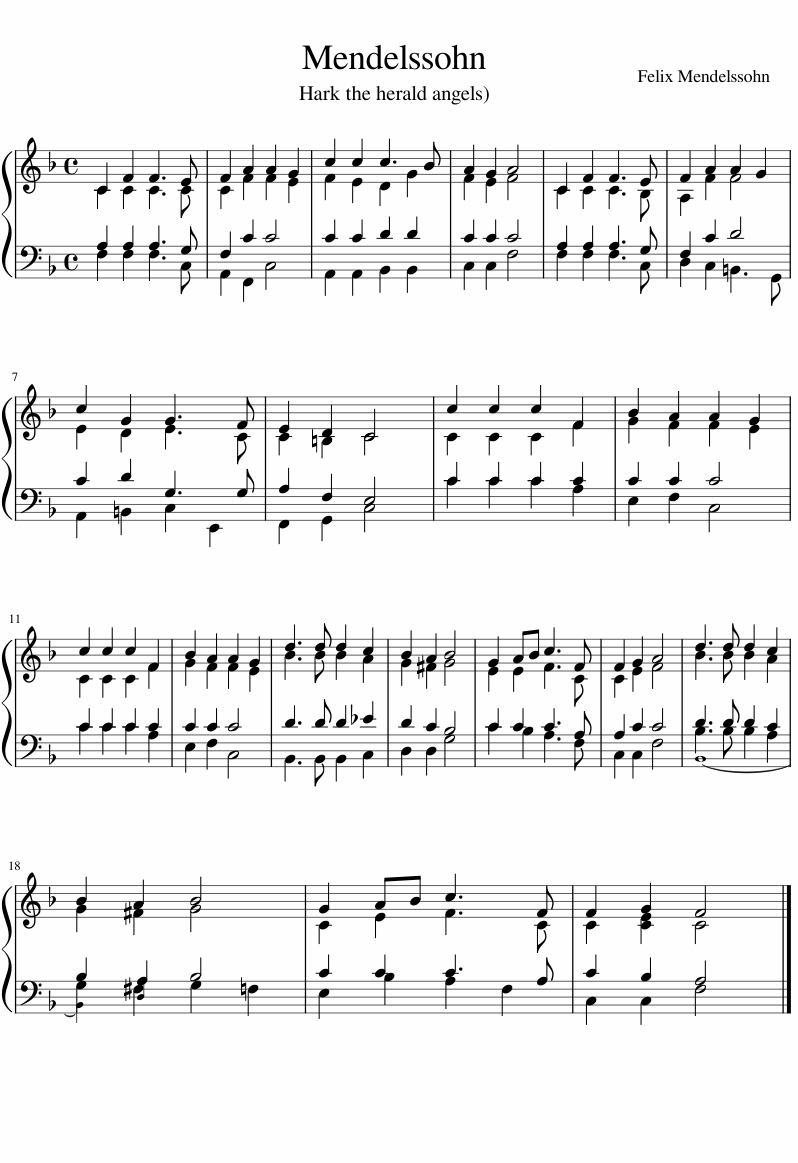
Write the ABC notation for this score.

X:1
%%score { ( 1 2 ) | ( 3 4 5 ) }
L:1/8
M:4/4
I:linebreak $
K:F
V:1 treble
V:2 treble
V:3 bass
V:4 bass
V:5 bass
V:1
 C2 F2 F3 E | F2 A2 A2 G2 | c2 c2 c3 B | A2 G2 A4 | C2 F2 F3 E | %5
 F2 A2 A2 G2 |$ c2 G2 G3 F | E2 D2 C4 | c2 c2 c2 F2 | B2 A2 A2 G2 |$ %10
 c2 c2 c2 F2 | B2 A2 A2 G2 | d3 d d2 c2 | B2 A2 B4 | G2 AB c3 F | %15
 F2 G2 A4 | d3 d d2 c2 |$ B2 A2 B4 | G2 AB c3 F | F2 G2 F4 |] %20
V:2
 C2 C2 C3 C | C2 F2 F2 E2 | F2 E2 D2 G2 | F2 E2 F4 | C2 C2 C3 B, | %5
 A,2 F2 F4 |$ E2 D2 E3 C | C2 =B,2 C4 | C2 C2 C2 F2 | G2 F2 F2 E2 |$ %10
 C2 C2 C2 F2 | G2 F2 F2 E2 | B3 B B2 A2 | G2 ^F2 G4 | E2 E2 F3 C | %15
 C2 E2 F4 | B3 B B2 A2 |$ G2 ^F2 G4 | C2 E2 F3 C | C2 [CE]2 C4 |] %20
V:3
 A,2 A,2 A,3 G, | F,2 C2 C4 | C2 C2 D2 D2 | C2 C2 C4 | A,2 A,2 A,3 G, | %5
 F,2 C2 D4 |$ C2 D2 G,3 G, | A,2 F,2 E,4 | C2 C2 C2 C2 | C2 C2 C4 |$ %10
 C2 C2 C2 C2 | C2 C2 C4 | D3 D D2 _E2 | D2 C2 B,4 | C2 C2 C3 A, | %15
 A,2 C2 C4 | D3 D D2 C2 |$ B,2 A,2 B,4 | C2 C2 C3 A, | C2 B,2 A,4 |] %20
V:4
 F,2 F,2 F,3 C, | A,,2 F,,2 C,4 | A,,2 A,,2 B,,2 B,,2 | C,2 C,2 F,4 | F,2 F,2 F,3 C, | %5
 D,2 C,2 =B,,3 G,, |$ A,,2 =B,,2 C,2 E,,2 | F,,2 G,,2 C,4 | C2 C2 C2 A,2 | E,2 F,2 C,4 |$ %10
 C2 C2 C2 A,2 | E,2 F,2 C,4 | B,,3 B,, B,,2 C,2 | D,2 D,2 G,4 | C2 B,2 A,3 F, | %15
 C,2 C,2 F,4 | B,3 B, B,2 A,2 |$ G,2 ^F,2 G,2 =F,2 | E,2 B,2 A,2 F,2 | C,2 C,2 F,4 |] %20
V:5
 x8 | x8 | x8 | x8 | x8 | %5
 x8 |$ x8 | x8 | x8 | x8 |$ %10
 x8 | x8 | x8 | x8 | x8 | %15
 x8 | B,,8- |$ B,,2 D,2 x4 | x8 | x8 |] %20
